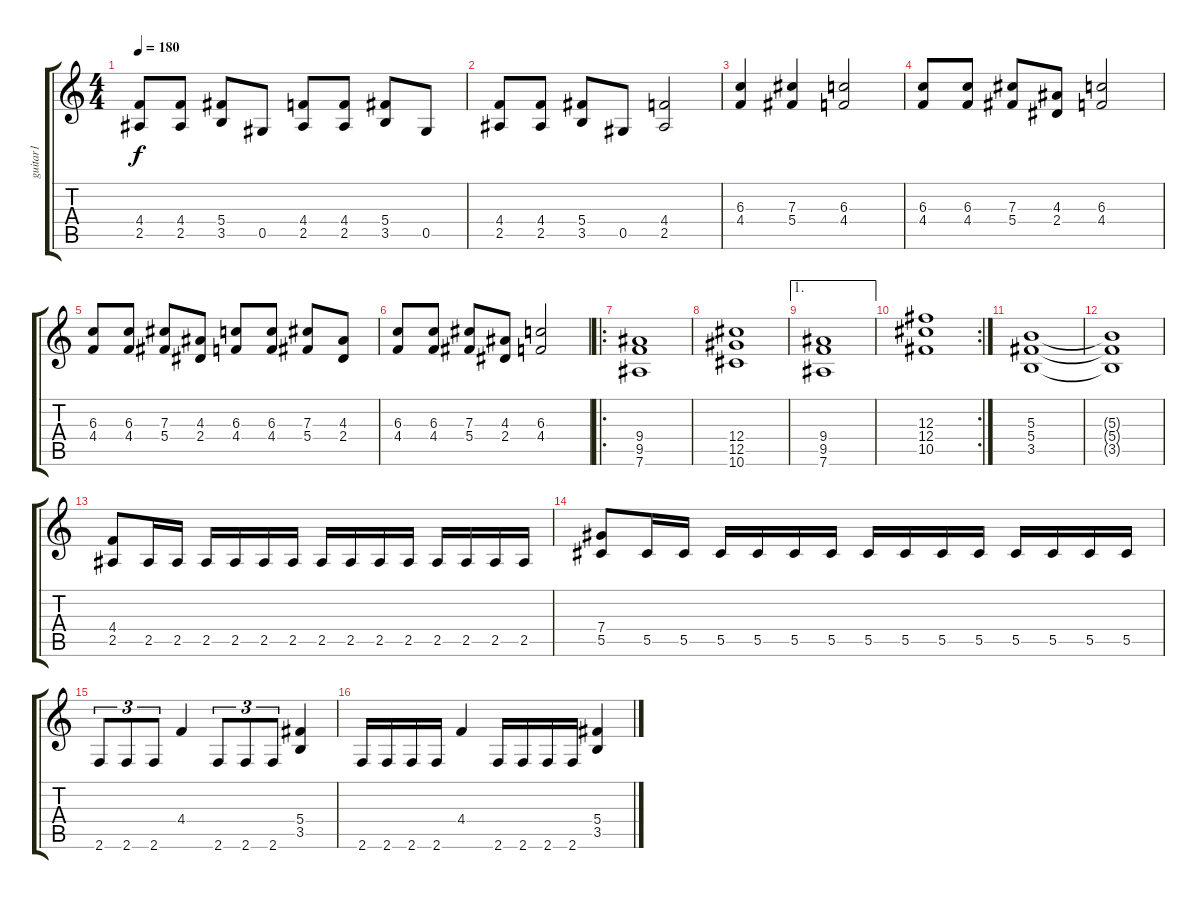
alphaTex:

\track ("guitar1" "guitar1") {instrument distortionguitar}
\staff {score tabs}
\tuning (Eb4 Bb3 Gb3 Db3 Ab2 Eb2) {hide}
\ts (4 4)
\tempo 180
\clef g2
\ks c
(4.4 2.5).8{dy f} (4.4 2.5).8 (5.4 3.5).8 0.5.8 (4.4 2.5).8 (4.4 2.5).8 (5.4 3.5).8 0.5.8 |
(4.4 2.5).8 (4.4 2.5).8 (5.4 3.5).8 0.5.8 (4.4 2.5).2 |
(6.3 4.4).4 (7.3 5.4).4 (6.3 4.4).2 |
(6.3 4.4).8 (6.3 4.4).8 (7.3 5.4).8 (4.3 2.4).8 (6.3 4.4).2 |
(6.3 4.4).8 (6.3 4.4).8 (7.3 5.4).8 (4.3 2.4).8 (6.3 4.4).8 (6.3 4.4).8 (7.3 5.4).8 (4.3 2.4).8 |
(6.3 4.4).8 (6.3 4.4).8 (7.3 5.4).8 (4.3 2.4).8 (6.3 4.4).2 |
\ro
(9.4 9.5 7.6).1{balance 8} |
(12.4 12.5 10.6).1 |
\ae 1
(9.4 9.5 7.6).1 |
\rc 2
(12.3 12.4 10.5).1 |
(5.3 5.4 3.5).1{balance 8} |
(5.3{t} 5.4{t} 3.5{t}).1 |
(4.4 2.5).8{balance 0} 2.5.16 2.5.16 2.5.16 2.5.16 2.5.16 2.5.16 2.5.16 2.5.16 2.5.16 2.5.16 2.5.16 2.5.16 2.5.16 2.5.16 |
(7.4 5.5).8 5.5.16 5.5.16 5.5.16 5.5.16 5.5.16 5.5.16 5.5.16 5.5.16 5.5.16 5.5.16 5.5.16 5.5.16 5.5.16 5.5.16 |
2.6.8{tu (3 2)} 2.6.8{tu (3 2)} 2.6.8{tu (3 2)} 4.4.4 2.6.8{tu (3 2)} 2.6.8{tu (3 2)} 2.6.8{tu (3 2)} (5.4 3.5).4 |
2.6.16 2.6.16 2.6.16 2.6.16 4.4.4 2.6.16 2.6.16 2.6.16 2.6.16 (5.4 3.5).4
